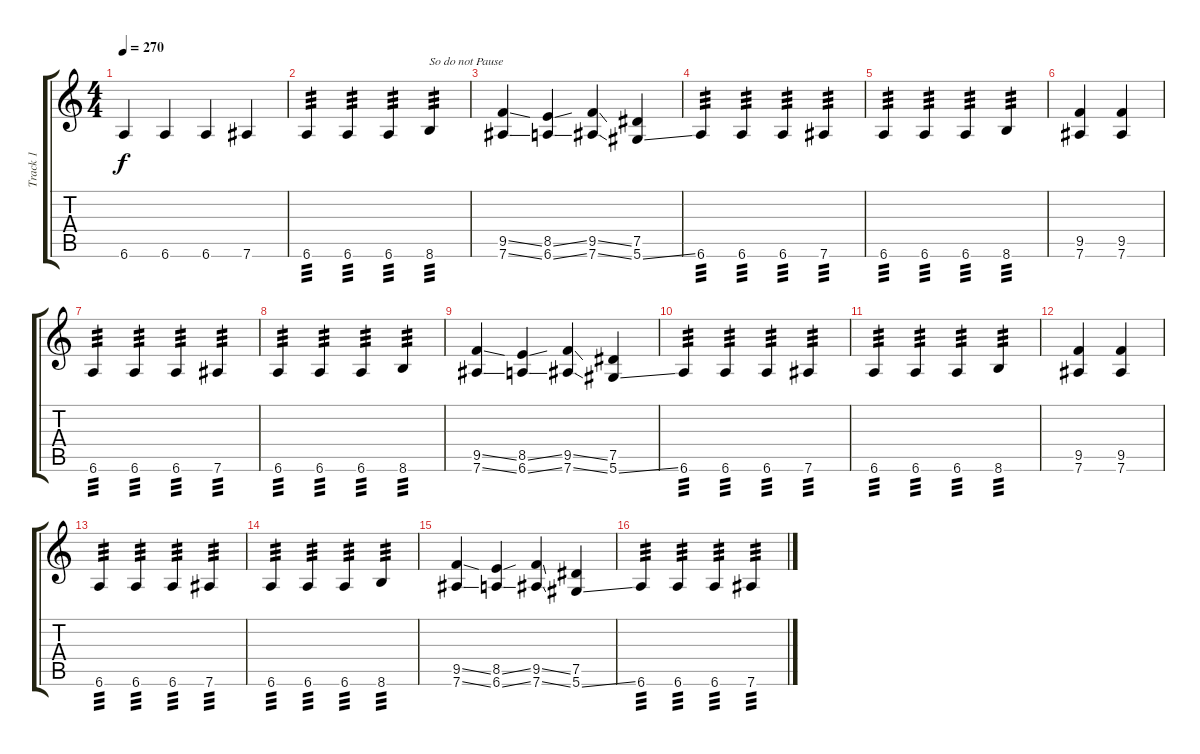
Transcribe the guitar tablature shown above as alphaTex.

\track ("Track 1" "Track 1") {instrument distortionguitar}
\staff {score tabs}
\tuning (Eb4 Bb3 Gb3 Db3 Ab2 Eb2) {hide}
\ts (4 4)
\tempo 270
\clef g2
\ks c
6.6.4{dy f} 6.6.4 6.6.4 7.6.4 |
6.6.4{tp 3} 6.6.4{tp 3} 6.6.4{tp 3} 8.6.4{txt "So do not Pause" tp 3} |
(9.5{ss} 7.6{ss}).4 (8.5{ss} 6.6{ss}).4 (9.5{ss} 7.6{ss}).4 (7.5 5.6{ss}).4 |
6.6.4{tp 3} 6.6.4{tp 3} 6.6.4{tp 3} 7.6.4{tp 3} |
6.6.4{tp 3} 6.6.4{tp 3} 6.6.4{tp 3} 8.6.4{tp 3} |
(9.5 7.6).4 (9.5 7.6).4 |
6.6.4{tp 3} 6.6.4{tp 3} 6.6.4{tp 3} 7.6.4{tp 3} |
6.6.4{tp 3} 6.6.4{tp 3} 6.6.4{tp 3} 8.6.4{tp 3} |
(9.5{ss} 7.6{ss}).4 (8.5{ss} 6.6{ss}).4 (9.5{ss} 7.6{ss}).4 (7.5 5.6{ss}).4 |
6.6.4{tp 3} 6.6.4{tp 3} 6.6.4{tp 3} 7.6.4{tp 3} |
6.6.4{tp 3} 6.6.4{tp 3} 6.6.4{tp 3} 8.6.4{tp 3} |
(9.5 7.6).4 (9.5 7.6).4 |
6.6.4{tp 3} 6.6.4{tp 3} 6.6.4{tp 3} 7.6.4{tp 3} |
6.6.4{tp 3} 6.6.4{tp 3} 6.6.4{tp 3} 8.6.4{tp 3} |
(9.5{ss} 7.6{ss}).4 (8.5{ss} 6.6{ss}).4 (9.5{ss} 7.6{ss}).4 (7.5 5.6{ss}).4 |
6.6.4{tp 3} 6.6.4{tp 3} 6.6.4{tp 3} 7.6.4{tp 3}
